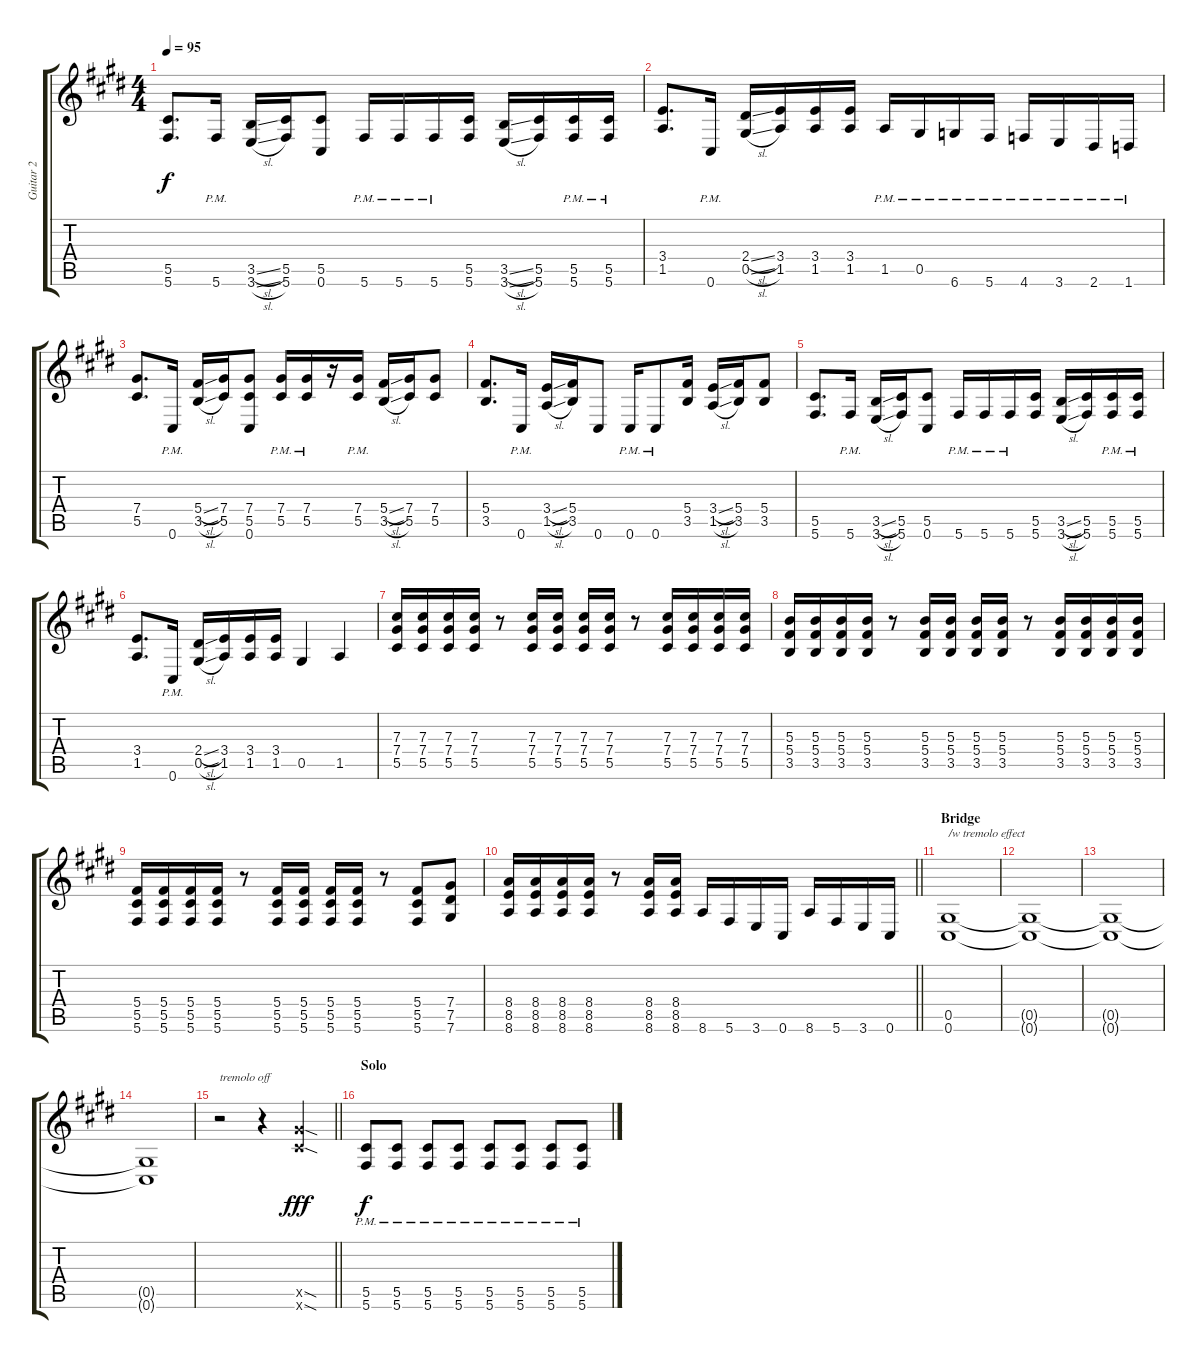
\track ("Guitar 2" "Guitar 2") {instrument distortionguitar}
\staff {score tabs}
\tuning (Eb4 Bb3 Gb3 Db3 Ab2 Db2) {hide}
\ts (4 4)
\tempo 95
\clef g2
\ks e
(5.5 5.6).8{d dy f} 5.6{pm}.16 (3.5{sl} 3.6{sl}).16 (5.5 5.6).16 (5.5 0.6).8 5.6{pm}.16 5.6{pm}.16 5.6{pm}.16 (5.5 5.6).16 (3.5{sl} 3.6{sl}).16 (5.5 5.6).16 (5.5{pm} 5.6{pm}).16 (5.5{pm} 5.6{pm}).16 |
(3.4 1.5).8{d} 0.6{pm}.16 (2.4{sl} 0.5{sl}).16 (3.4 1.5).16 (3.4 1.5).16 (3.4 1.5).16 1.5{pm}.16 0.5{pm}.16 6.6{pm}.16 5.6{pm}.16 4.6{pm}.16 3.6{pm}.16 2.6{pm}.16 1.6{pm}.16 |
(7.4 5.5).8{d} 0.6{pm}.16 (5.4{sl} 3.5{sl}).16 (7.4 5.5).16 (7.4 5.5 0.6).8 (7.4{pm} 5.5{pm}).16 (7.4{pm} 5.5{pm}).16 r.16 (7.4{pm} 5.5{pm}).16 (5.4{sl} 3.5{sl}).16 (7.4 5.5).16 (7.4 5.5).8 |
(5.4 3.5).8{d} 0.6{pm}.16 (3.4{sl} 1.5{sl}).16 (5.4 3.5).16 0.6.8 0.6{pm}.16 0.6{pm}.8 (5.4 3.5).16 (3.4{sl} 1.5{sl}).16 (5.4 3.5).16 (5.4 3.5).8 |
(5.5 5.6).8{d} 5.6{pm}.16 (3.5{sl} 3.6{sl}).16 (5.5 5.6).16 (5.5 0.6).8 5.6{pm}.16 5.6{pm}.16 5.6{pm}.16 (5.5 5.6).16 (3.5{sl} 3.6{sl}).16 (5.5 5.6).16 (5.5{pm} 5.6{pm}).16 (5.5{pm} 5.6{pm}).16 |
(3.4 1.5).8{d} 0.6{pm}.16 (2.4{sl} 0.5{sl}).16 (3.4 1.5).16 (3.4 1.5).16 (3.4 1.5).16 0.5.4 1.5.4 |
(7.3 7.4 5.5).16 (7.3 7.4 5.5).16 (7.3 7.4 5.5).16 (7.3 7.4 5.5).16 r.8 (7.3 7.4 5.5).16 (7.3 7.4 5.5).16 (7.3 7.4 5.5).16 (7.3 7.4 5.5).16 r.8 (7.3 7.4 5.5).16 (7.3 7.4 5.5).16 (7.3 7.4 5.5).16 (7.3 7.4 5.5).16 |
(5.3 5.4 3.5).16 (5.3 5.4 3.5).16 (5.3 5.4 3.5).16 (5.3 5.4 3.5).16 r.8 (5.3 5.4 3.5).16 (5.3 5.4 3.5).16 (5.3 5.4 3.5).16 (5.3 5.4 3.5).16 r.8 (5.3 5.4 3.5).16 (5.3 5.4 3.5).16 (5.3 5.4 3.5).16 (5.3 5.4 3.5).16 |
(5.4 5.5 5.6).16 (5.4 5.5 5.6).16 (5.4 5.5 5.6).16 (5.4 5.5 5.6).16 r.8 (5.4 5.5 5.6).16 (5.4 5.5 5.6).16 (5.4 5.5 5.6).16 (5.4 5.5 5.6).16 r.8 (5.4 5.5 5.6).8 (7.4 7.5 7.6).8 |
\barLineRight lightlight
(8.4 8.5 8.6).16 (8.4 8.5 8.6).16 (8.4 8.5 8.6).16 (8.4 8.5 8.6).16 r.8 (8.4 8.5 8.6).16 (8.4 8.5 8.6).16 8.6.16 5.6.16 3.6.16 0.6.16 8.6.16 5.6.16 3.6.16 0.6.16 |
\section ("" "Bridge")
(0.5 0.6).1{txt "/w tremolo effect"} |
(0.5{t} 0.6{t}).1 |
(0.5{t} 0.6{t}).1 |
(0.5{t} 0.6{t}).1 |
\barLineRight lightlight
r.2{txt "tremolo off"} r.4 (12.5{sod x} 12.6{sod x}).4{dy fff} |
\section ("" "Solo")
(5.5{pm} 5.6{pm}).8{dy f} (5.5{pm} 5.6{pm}).8 (5.5{pm} 5.6{pm}).8 (5.5{pm} 5.6{pm}).8 (5.5{pm} 5.6{pm}).8 (5.5{pm} 5.6{pm}).8 (5.5{pm} 5.6{pm}).8 (5.5{pm} 5.6{pm}).8
